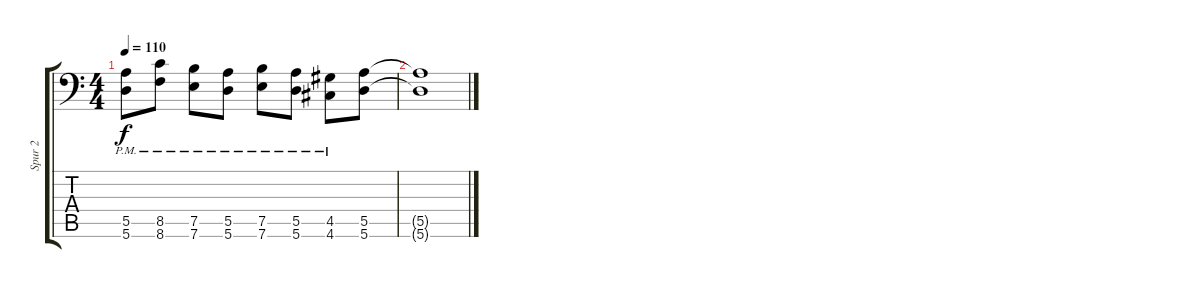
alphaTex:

\track ("Spur 2" "Spur 2") {instrument distortionguitar}
\staff {score tabs}
\tuning (B3 Gb3 D3 A2 E2 A1) {hide}
\ts (4 4)
\tempo 110
\clef f4
\ks c
(5.5{pm} 5.6{pm}).8{dy f} (8.5{pm} 8.6{pm}).8 (7.5{pm} 7.6{pm}).8 (5.5{pm} 5.6{pm}).8 (7.5{pm} 7.6{pm}).8 (5.5{pm} 5.6{pm}).8 (4.5{pm} 4.6{pm}).8 (5.5 5.6).8 |
(5.5{t} 5.6{t}).1{volume 0}
